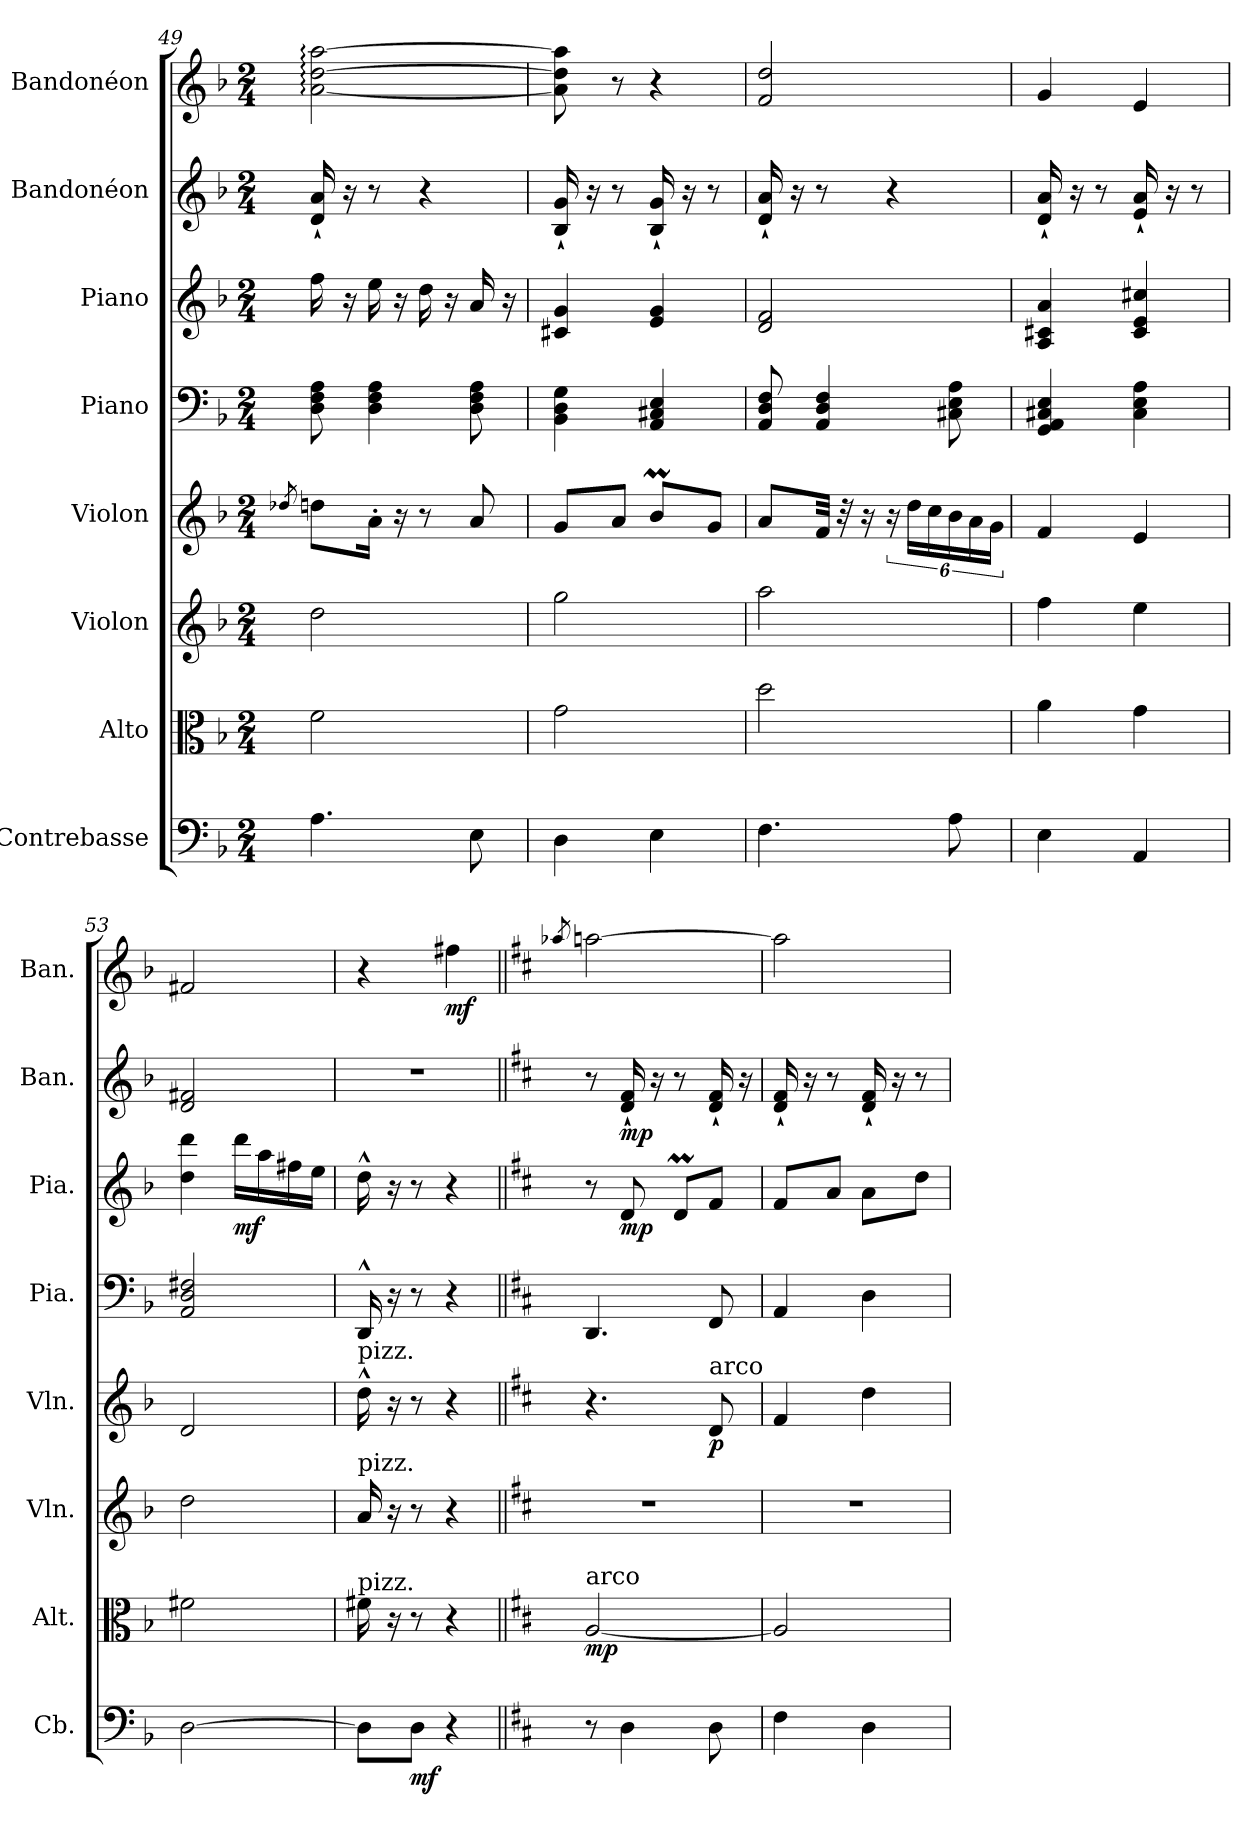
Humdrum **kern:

**kern	**dynam	**kern	**dynam	**kern	**kern	**dynam	**kern	**kern	**dynam	**kern	**dynam	**kern	**dynam
*part8	*part8	*part7	*part7	*part6	*part5	*part5	*part4	*part3	*part3	*part2	*part2	*part1	*part1
*staff8	*staff8	*staff7	*staff7	*staff6	*staff5	*staff5	*staff4	*staff3	*staff3	*staff2	*staff2	*staff1	*staff1
*I"Contrebasse	*	*I"Alto	*	*I"Violon	*I"Violon	*	*I"Piano	*I"Piano	*	*I"Bandonéon	*	*I"Bandonéon	*
*I'Cb.	*	*I'Alt.	*	*I'Vln.	*I'Vln.	*	*I'Pia.	*I'Pia.	*	*I'Ban.	*	*I'Ban.	*
*clefF4	*	*clefC3	*	*clefG2	*clefG2	*	*clefF4	*clefG2	*	*clefG2	*	*clefG2	*
*ITrd7c12	*	*	*	*	*	*	*	*	*	*	*	*	*
*k[b-]	*	*k[b-]	*	*k[b-]	*k[b-]	*	*k[b-]	*k[b-]	*	*k[b-]	*	*k[b-]	*
*M2/4	*	*M2/4	*	*M2/4	*M2/4	*	*M2/4	*M2/4	*	*M2/4	*	*M2/4	*
=49	=49	=49	=49	=49	=49	=49	=49	=49	=49	=49	=49	=49	=49
.	.	.	.	.	8qdd-X/	.	.	.	.	.	.	.	.
4.AA\	.	2f\	.	2dd\	8ddn\L	.	8D\ 8F\ 8A\	16ff\	.	16d/` 16a/`	.	[2a\: [2dd\: [2aa\:	.
.	.	.	.	.	.	.	.	16r	.	16r	.	.	.
.	.	.	.	.	16a'\Jk	.	4D\ 4F\ 4A\	16ee\	.	8r	.	.	.
.	.	.	.	.	16r	.	.	16r	.	.	.	.	.
.	.	.	.	.	8r	.	.	16dd\	.	4r	.	.	.
.	.	.	.	.	.	.	.	16r	.	.	.	.	.
8EE\	.	.	.	.	8a/	.	8D\ 8F\ 8A\	16a/	.	.	.	.	.
.	.	.	.	.	.	.	.	16r	.	.	.	.	.
!!LO:PB:g=z
=50	=50	=50	=50	=50	=50	=50	=50	=50	=50	=50	=50	=50	=50
4DD\	.	2g\	.	2gg\	8g/L	.	4BB-\ 4D\ 4G\	4c#X/ 4g/	.	16B-/` 16g/`	.	8a\] 8dd\] 8aa\]	.
.	.	.	.	.	.	.	.	.	.	16r	.	.	.
.	.	.	.	.	8a/J	.	.	.	.	8r	.	8r	.
4EE\	.	.	.	.	8b-M/L	.	4AA/ 4C#X/ 4E/	4e/ 4g/	.	16B-/` 16g/`	.	4r	.
.	.	.	.	.	.	.	.	.	.	16r	.	.	.
.	.	.	.	.	8g/J	.	.	.	.	8r	.	.	.
=51	=51	=51	=51	=51	=51	=51	=51	=51	=51	=51	=51	=51	=51
4.FF\	.	2dd\	.	2aa\	8a/L	.	8AA/ 8D/ 8F/	2d/ 2f/	.	16d/` 16a/`	.	2f/ 2dd/	.
.	.	.	.	.	.	.	.	.	.	16r	.	.	.
.	.	.	.	.	32f/Jkk	.	4AA/ 4D/ 4F/	.	.	8r	.	.	.
.	.	.	.	.	32r	.	.	.	.	.	.	.	.
.	.	.	.	.	16r	.	.	.	.	.	.	.	.
.	.	.	.	.	24r	.	.	.	.	4r	.	.	.
.	.	.	.	.	24dd\LL	.	.	.	.	.	.	.	.
.	.	.	.	.	24cc\	.	.	.	.	.	.	.	.
*	*	*	*	*	*Xbrackettup	*	*	*	*	*	*	*	*
8AA\	.	.	.	.	24b-\	.	8C#X\ 8E\ 8A\	.	.	.	.	.	.
.	.	.	.	.	24a\	.	.	.	.	.	.	.	.
.	.	.	.	.	24g\JJ	.	.	.	.	.	.	.	.
=52	=52	=52	=52	=52	=52	=52	=52	=52	=52	=52	=52	=52	=52
4EE\	.	4a\	.	4ff\	4f/	.	4GG/ 4AA/ 4C#X/ 4E/	4A/ 4c#X/ 4a/	.	16d/` 16a/`	.	4g/	.
.	.	.	.	.	.	.	.	.	.	16r	.	.	.
.	.	.	.	.	.	.	.	.	.	8r	.	.	.
4AAA/	.	4g\	.	4ee\	4e/	.	4C#\ 4E\ 4A\	4c#/ 4e/ 4cc#X/	.	16e/` 16a/`	.	4e/	.
.	.	.	.	.	.	.	.	.	.	16r	.	.	.
.	.	.	.	.	.	.	.	.	.	8r	.	.	.
=53	=53	=53	=53	=53	=53	=53	=53	=53	=53	=53	=53	=53	=53
[2DD\	.	2f#X\	.	2dd\	2d/	.	2AA/ 2D/ 2F#X/	4dd\ 4ddd\	.	2d/ 2f#X/	.	2f#X/	.
!	!	!	!	!	!	!	!	!	!LO:DY:b	!	!	!	!
.	.	.	.	.	.	.	.	16ddd\LL	mf	.	.	.	.
.	.	.	.	.	.	.	.	16aa\	.	.	.	.	.
.	.	.	.	.	.	.	.	16ff#X\	.	.	.	.	.
.	.	.	.	.	.	.	.	16ee\JJ	.	.	.	.	.
=54	=54	=54	=54	=54	=54	=54	=54	=54	=54	=54	=54	=54	=54
!	!	!	!	!	!LO:TX:a:t=pizz.	!	!	!	!	!	!	!	!
!	!	!	!	!LO:TX:a:t=pizz.	!	!	!	!	!	!	!	!	!
!	!	!LO:TX:a:t=pizz.	!	!	!	!	!	!	!	!	!	!	!
!	!	!	!LO:DY:b	!	!	!	!	!	!	!	!	!	!
!	!	!	!LO:DY:n=1:b	!	!	!	!	!	!	!	!	!	!
!	!	!	!LO:DY:n=2:b	!	!	!	!	!	!	!	!	!	!
!	!	!	!LO:DY:n=3:b	!	!	!	!	!	!	!	!	!	!
8DD\L]	.	16f#X\	mf mf mf mf	16a/	16dd^^\	.	16DD^^/	16dd^^\	.	2r	.	4r	.
.	.	16r	.	16r	16r	.	16r	16r	.	.	.	.	.
!	!LO:DY:b	!	!	!	!	!	!	!	!	!	!	!	!
8DD\J	mf	8r	.	8r	8r	.	8r	8r	.	.	.	.	.
!	!	!	!	!	!	!	!	!	!	!	!	!	!LO:DY:b
4r	.	4r	.	4r	4r	.	4r	4r	.	.	.	4ff#X\	mf
!!LO:PB:g=z
=55||	=55||	=55||	=55||	=55||	=55||	=55||	=55||	=55||	=55||	=55||	=55||	=55||	=55||
*k[f#c#]	*	*k[f#c#]	*	*k[f#c#]	*k[f#c#]	*	*k[f#c#]	*k[f#c#]	*	*k[f#c#]	*	*k[f#c#]	*
.	.	.	.	.	.	.	.	.	.	.	.	8qaa-X/	.
!	!	!LO:TX:a:t=arco	!	!	!	!	!	!	!	!	!	!	!
!	!	!	!LO:DY:b	!	!	!	!	!	!	!	!	!	!
8r	.	[2A/	mp	2r	4.r	.	4.DD/	8r	.	8r	.	[2aan\	.
!	!	!	!	!	!	!	!	!	!LO:DY:b	!	!LO:DY:b	!	!
4DD\	.	.	.	.	.	.	.	8d/	mp	16d/` 16f#/`	mp	.	.
.	.	.	.	.	.	.	.	.	.	16r	.	.	.
.	.	.	.	.	.	.	.	8dM/L	.	8r	.	.	.
!	!	!	!	!	!LO:TX:a:t=arco	!	!	!	!	!	!	!	!
!	!	!	!	!	!	!LO:DY:b	!	!	!	!	!	!	!
8DD\	.	.	.	.	8d/	p	8FF#/	8f#/J	.	16d/` 16f#/`	.	.	.
.	.	.	.	.	.	.	.	.	.	16r	.	.	.
=56	=56	=56	=56	=56	=56	=56	=56	=56	=56	=56	=56	=56	=56
4FF#\	.	2A/]	.	2r	4f#/	.	4AA/	8f#/L	.	16d/` 16f#/`	.	2aa\]	.
.	.	.	.	.	.	.	.	.	.	16r	.	.	.
.	.	.	.	.	.	.	.	8a/J	.	8r	.	.	.
4DD\	.	.	.	.	4dd\	.	4D\	8a\L	.	16d/` 16f#/`	.	.	.
.	.	.	.	.	.	.	.	.	.	16r	.	.	.
.	.	.	.	.	.	.	.	8dd\J	.	8r	.	.	.
=	=	=	=	=	=	=	=	=	=	=	=	=	=
*-	*-	*-	*-	*-	*-	*-	*-	*-	*-	*-	*-	*-	*-
